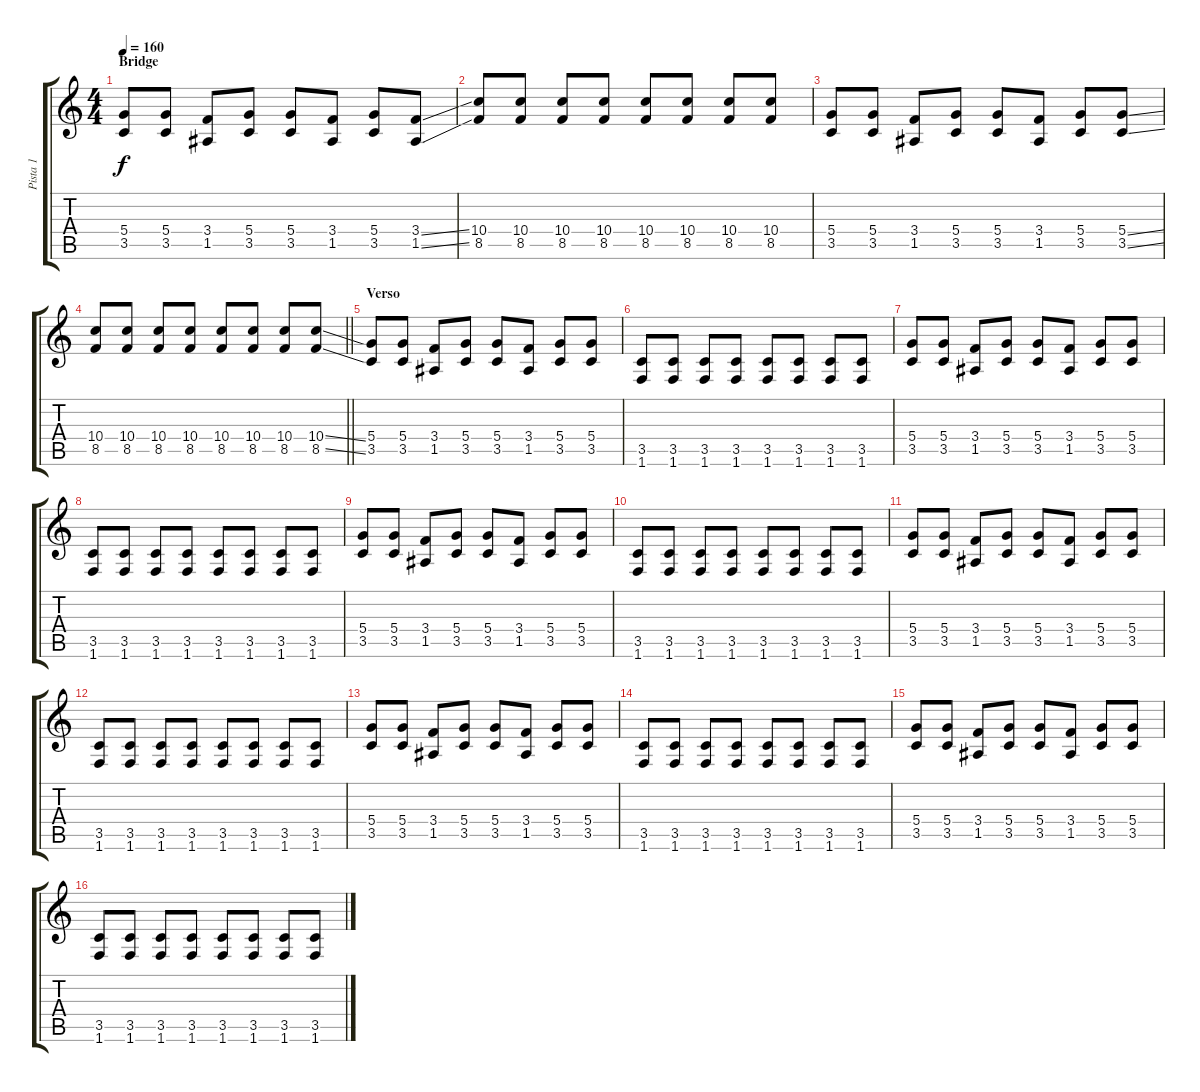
\track ("Pista 1" "Pista 1") {instrument distortionguitar}
\staff {score tabs}
\tuning (E4 B3 G3 D3 A2 E2) {hide}
\ts (4 4)
\section ("" "Bridge")
\tempo 160
\clef g2
\ks c
(5.4 3.5).8{dy f} (5.4 3.5).8 (3.4 1.5).8 (5.4 3.5).8 (5.4 3.5).8 (3.4 1.5).8 (5.4 3.5).8 (3.4{ss} 1.5{ss}).8 |
(10.4 8.5).8 (10.4 8.5).8 (10.4 8.5).8 (10.4 8.5).8 (10.4 8.5).8 (10.4 8.5).8 (10.4 8.5).8 (10.4 8.5).8 |
(5.4 3.5).8 (5.4 3.5).8 (3.4 1.5).8 (5.4 3.5).8 (5.4 3.5).8 (3.4 1.5).8 (5.4 3.5).8 (5.4{ss} 3.5{ss}).8 |
\barLineRight lightlight
(10.4 8.5).8 (10.4 8.5).8 (10.4 8.5).8 (10.4 8.5).8 (10.4 8.5).8 (10.4 8.5).8 (10.4 8.5).8 (10.4{ss} 8.5{ss}).8 |
\section ("" "Verso")
(5.4 3.5).8 (5.4 3.5).8 (3.4 1.5).8 (5.4 3.5).8 (5.4 3.5).8 (3.4 1.5).8 (5.4 3.5).8 (5.4 3.5).8 |
(3.5 1.6).8 (3.5 1.6).8 (3.5 1.6).8 (3.5 1.6).8 (3.5 1.6).8 (3.5 1.6).8 (3.5 1.6).8 (3.5 1.6).8 |
(5.4 3.5).8 (5.4 3.5).8 (3.4 1.5).8 (5.4 3.5).8 (5.4 3.5).8 (3.4 1.5).8 (5.4 3.5).8 (5.4 3.5).8 |
(3.5 1.6).8 (3.5 1.6).8 (3.5 1.6).8 (3.5 1.6).8 (3.5 1.6).8 (3.5 1.6).8 (3.5 1.6).8 (3.5 1.6).8 |
(5.4 3.5).8 (5.4 3.5).8 (3.4 1.5).8 (5.4 3.5).8 (5.4 3.5).8 (3.4 1.5).8 (5.4 3.5).8 (5.4 3.5).8 |
(3.5 1.6).8 (3.5 1.6).8 (3.5 1.6).8 (3.5 1.6).8 (3.5 1.6).8 (3.5 1.6).8 (3.5 1.6).8 (3.5 1.6).8 |
(5.4 3.5).8 (5.4 3.5).8 (3.4 1.5).8 (5.4 3.5).8 (5.4 3.5).8 (3.4 1.5).8 (5.4 3.5).8 (5.4 3.5).8 |
(3.5 1.6).8 (3.5 1.6).8 (3.5 1.6).8 (3.5 1.6).8 (3.5 1.6).8 (3.5 1.6).8 (3.5 1.6).8 (3.5 1.6).8 |
(5.4 3.5).8 (5.4 3.5).8 (3.4 1.5).8 (5.4 3.5).8 (5.4 3.5).8 (3.4 1.5).8 (5.4 3.5).8 (5.4 3.5).8 |
(3.5 1.6).8 (3.5 1.6).8 (3.5 1.6).8 (3.5 1.6).8 (3.5 1.6).8 (3.5 1.6).8 (3.5 1.6).8 (3.5 1.6).8 |
(5.4 3.5).8 (5.4 3.5).8 (3.4 1.5).8 (5.4 3.5).8 (5.4 3.5).8 (3.4 1.5).8 (5.4 3.5).8 (5.4 3.5).8 |
(3.5 1.6).8 (3.5 1.6).8 (3.5 1.6).8 (3.5 1.6).8 (3.5 1.6).8 (3.5 1.6).8 (3.5 1.6).8 (3.5 1.6).8
